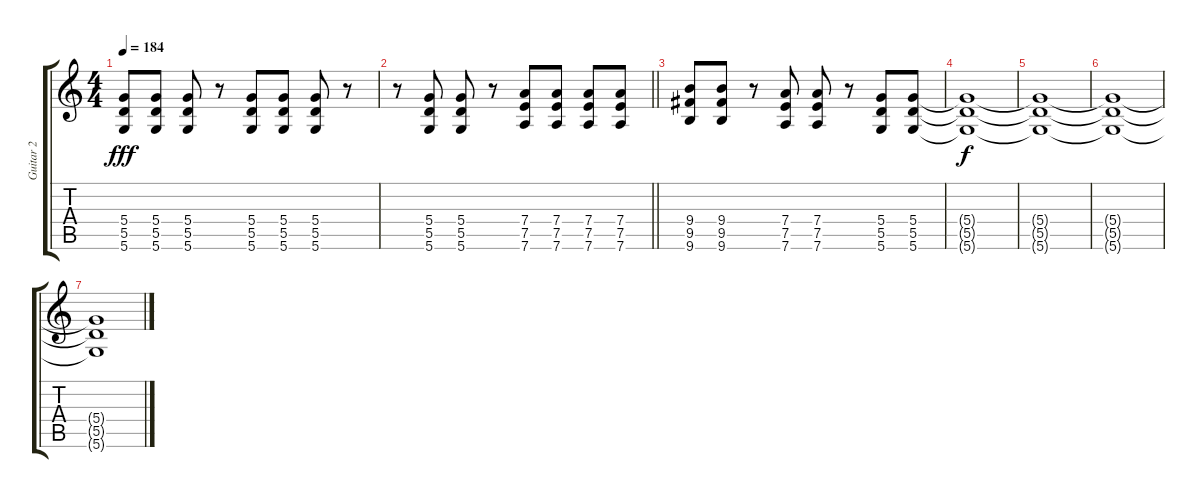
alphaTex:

\track ("Guitar 2" "Guitar 2") {instrument distortionguitar}
\staff {score tabs}
\tuning (E4 B3 G3 D3 A2 D2) {hide}
\ts (4 4)
\tempo 184
\clef g2
\ks c
(5.4 5.5 5.6).8{dy fff} (5.4 5.5 5.6).8 (5.4 5.5 5.6).8 r.8 (5.4 5.5 5.6).8 (5.4 5.5 5.6).8 (5.4 5.5 5.6).8 r.8 |
\barLineRight lightlight
r.8 (5.4 5.5 5.6).8 (5.4 5.5 5.6).8 r.8 (7.4 7.5 7.6).8 (7.4 7.5 7.6).8 (7.4 7.5 7.6).8 (7.4 7.5 7.6).8 |
(9.4 9.5 9.6).8 (9.4 9.5 9.6).8 r.8 (7.4 7.5 7.6).8 (7.4 7.5 7.6).8 r.8 (5.4 5.5 5.6).8 (5.4 5.5 5.6).8 |
(5.4{t} 5.5{t} 5.6{t}).1{dy f volume 0} |
(5.4{t} 5.5{t} 5.6{t}).1 |
(5.4{t} 5.5{t} 5.6{t}).1 |
(5.4{t} 5.5{t} 5.6{t}).1
